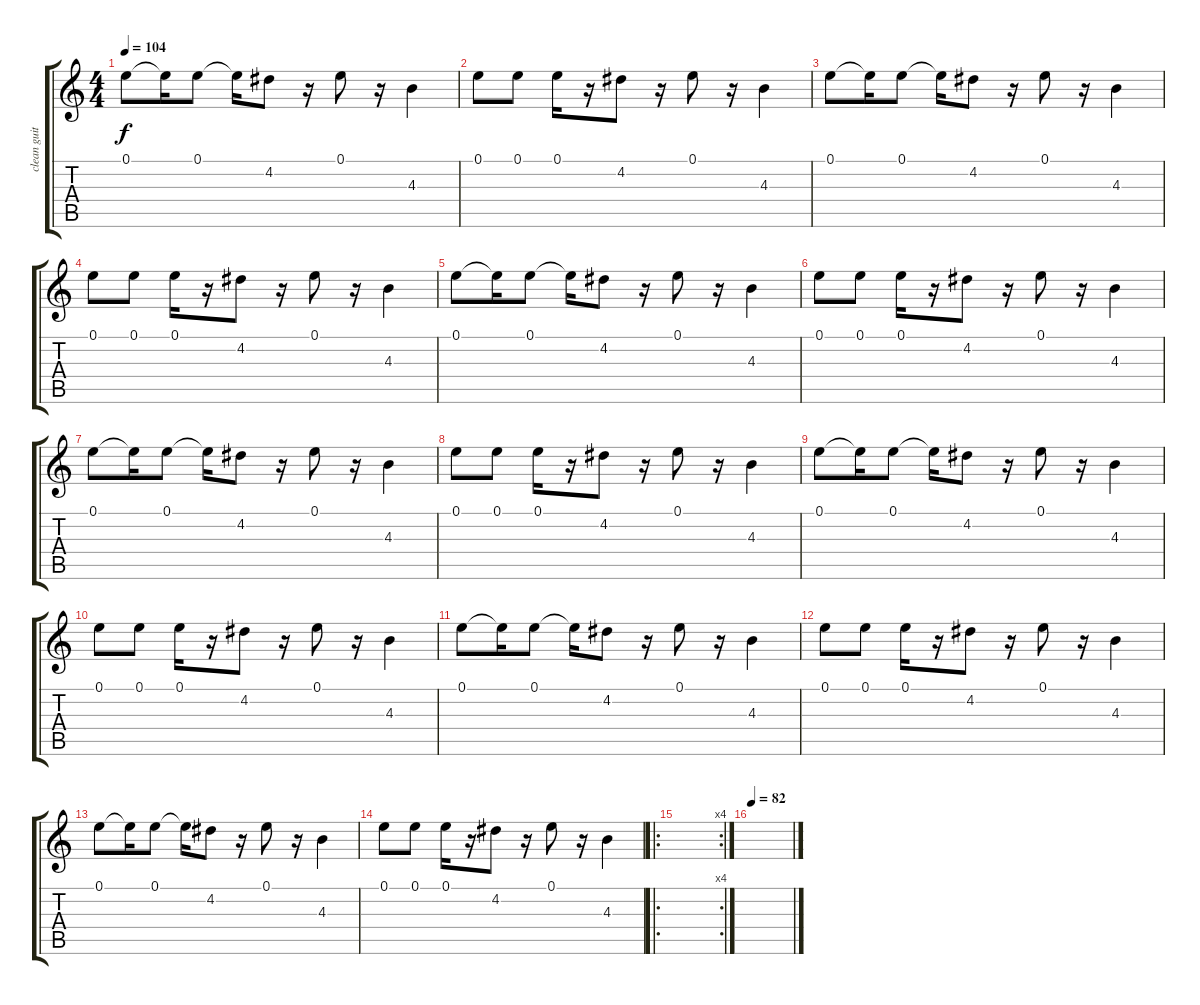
\track ("clean guitar" "clean guit") {instrument electricguitarclean}
\staff {score tabs}
\tuning (E4 B3 G3 D3 A2 E2) {hide}
\ts (4 4)
\tempo 104
\clef g2
\ks c
0.1.8{dy f} 0.1{t}.16 0.1.8 0.1{t}.16 4.2.8 r.16 0.1.8 r.16 4.3.4 |
0.1.8 0.1.8 0.1.16 r.16 4.2.8 r.16 0.1.8 r.16 4.3.4 |
0.1.8 0.1{t}.16 0.1.8 0.1{t}.16 4.2.8 r.16 0.1.8 r.16 4.3.4 |
0.1.8 0.1.8 0.1.16 r.16 4.2.8 r.16 0.1.8 r.16 4.3.4 |
0.1.8 0.1{t}.16 0.1.8 0.1{t}.16 4.2.8 r.16 0.1.8 r.16 4.3.4 |
0.1.8 0.1.8 0.1.16 r.16 4.2.8 r.16 0.1.8 r.16 4.3.4 |
0.1.8 0.1{t}.16 0.1.8 0.1{t}.16 4.2.8 r.16 0.1.8 r.16 4.3.4 |
0.1.8 0.1.8 0.1.16 r.16 4.2.8 r.16 0.1.8 r.16 4.3.4 |
0.1.8 0.1{t}.16 0.1.8 0.1{t}.16 4.2.8 r.16 0.1.8 r.16 4.3.4 |
0.1.8 0.1.8 0.1.16 r.16 4.2.8 r.16 0.1.8 r.16 4.3.4 |
0.1.8 0.1{t}.16 0.1.8 0.1{t}.16 4.2.8 r.16 0.1.8 r.16 4.3.4 |
0.1.8 0.1.8 0.1.16 r.16 4.2.8 r.16 0.1.8 r.16 4.3.4 |
0.1.8 0.1{t}.16 0.1.8 0.1{t}.16 4.2.8 r.16 0.1.8 r.16 4.3.4 |
0.1.8 0.1.8 0.1.16 r.16 4.2.8 r.16 0.1.8 r.16 4.3.4 |
\ro
\rc 4
|
\tempo 82
